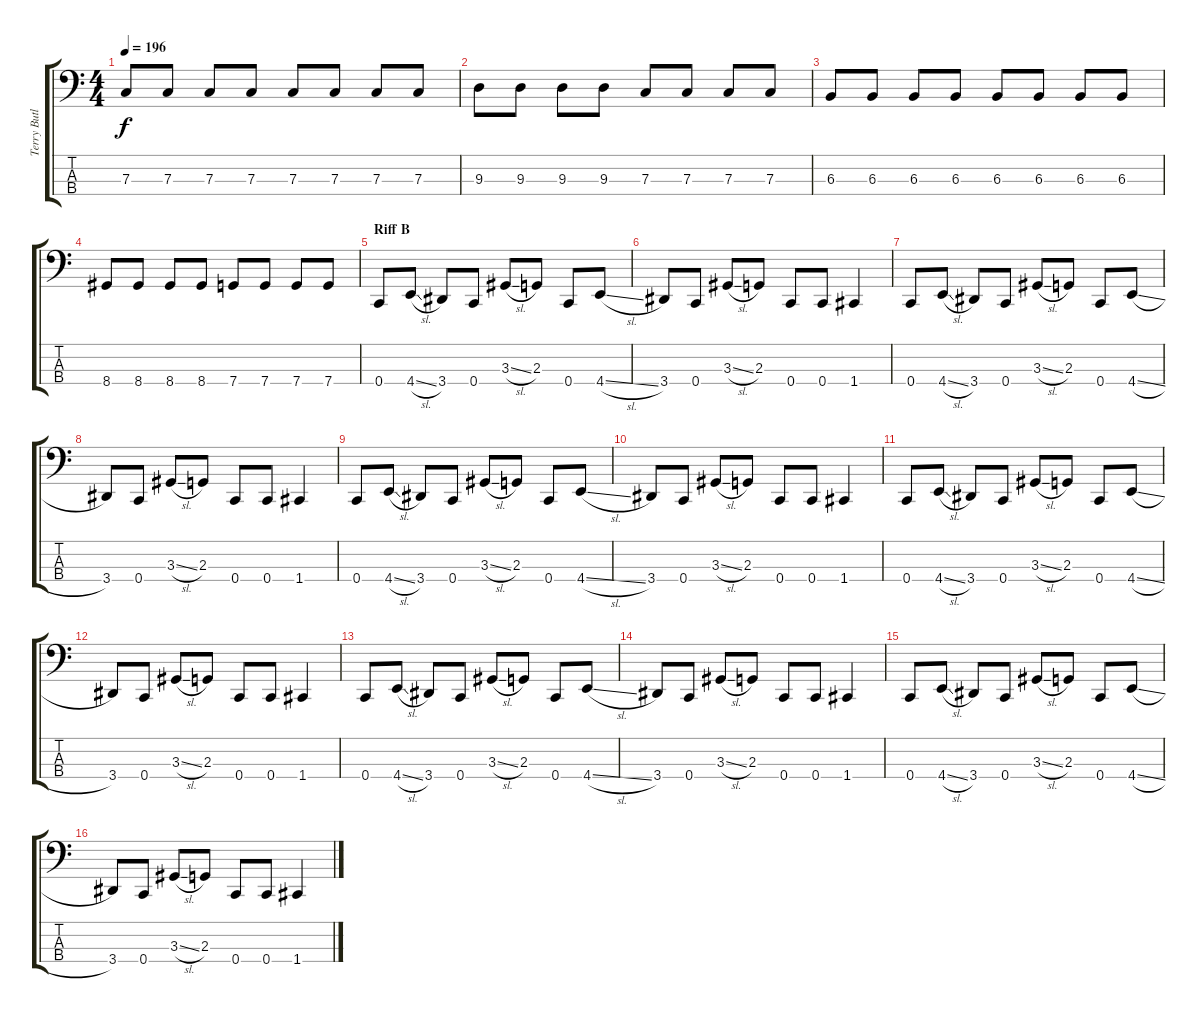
\track ("Terry Butler" "Terry Butl") {instrument electricbassfinger}
\staff {score tabs}
\tuning (Eb2 Bb1 F1 C1) {hide}
\ts (4 4)
\tempo 196
\clef f4
\ks c
7.3.8{dy f} 7.3.8 7.3.8 7.3.8 7.3.8 7.3.8 7.3.8 7.3.8 |
9.3.8 9.3.8 9.3.8 9.3.8 7.3.8 7.3.8 7.3.8 7.3.8 |
6.3.8 6.3.8 6.3.8 6.3.8 6.3.8 6.3.8 6.3.8 6.3.8 |
8.4.8 8.4.8 8.4.8 8.4.8 7.4.8 7.4.8 7.4.8 7.4.8 |
\section ("" "Riff B")
0.4.8 4.4{sl}.8 3.4.8 0.4.8 3.3{sl}.8 2.3.8 0.4.8 4.4{sl}.8 |
3.4.8 0.4.8 3.3{sl}.8 2.3.8 0.4.8 0.4.8 1.4.4 |
0.4.8 4.4{sl}.8 3.4.8 0.4.8 3.3{sl}.8 2.3.8 0.4.8 4.4{sl}.8 |
3.4.8 0.4.8 3.3{sl}.8 2.3.8 0.4.8 0.4.8 1.4.4 |
0.4.8 4.4{sl}.8 3.4.8 0.4.8 3.3{sl}.8 2.3.8 0.4.8 4.4{sl}.8 |
3.4.8 0.4.8 3.3{sl}.8 2.3.8 0.4.8 0.4.8 1.4.4 |
0.4.8 4.4{sl}.8 3.4.8 0.4.8 3.3{sl}.8 2.3.8 0.4.8 4.4{sl}.8 |
3.4.8 0.4.8 3.3{sl}.8 2.3.8 0.4.8 0.4.8 1.4.4 |
0.4.8 4.4{sl}.8 3.4.8 0.4.8 3.3{sl}.8 2.3.8 0.4.8 4.4{sl}.8 |
3.4.8 0.4.8 3.3{sl}.8 2.3.8 0.4.8 0.4.8 1.4.4 |
0.4.8 4.4{sl}.8 3.4.8 0.4.8 3.3{sl}.8 2.3.8 0.4.8 4.4{sl}.8 |
3.4.8 0.4.8 3.3{sl}.8 2.3.8 0.4.8 0.4.8 1.4.4
